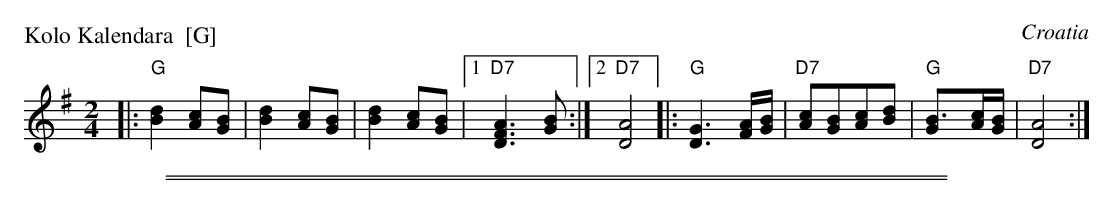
X:1
P: Kolo Kalendara  [G]
O: Croatia
M: 2/4
L: 1/8
K: G
|: "G"[d2B2][cA][BG] | [d2B2][cA][BG] | [d2B2][cA][BG] |1 "D7"[A3F3D3][BG] :|2 "D7"[A4D4] \
|: "G"[G3D3][A/F/][B/G/] | "D7"[cA][BG][cA][dB] | "G"[B3G][c/A/][B/G/] | "D7"[A4D4] :|
